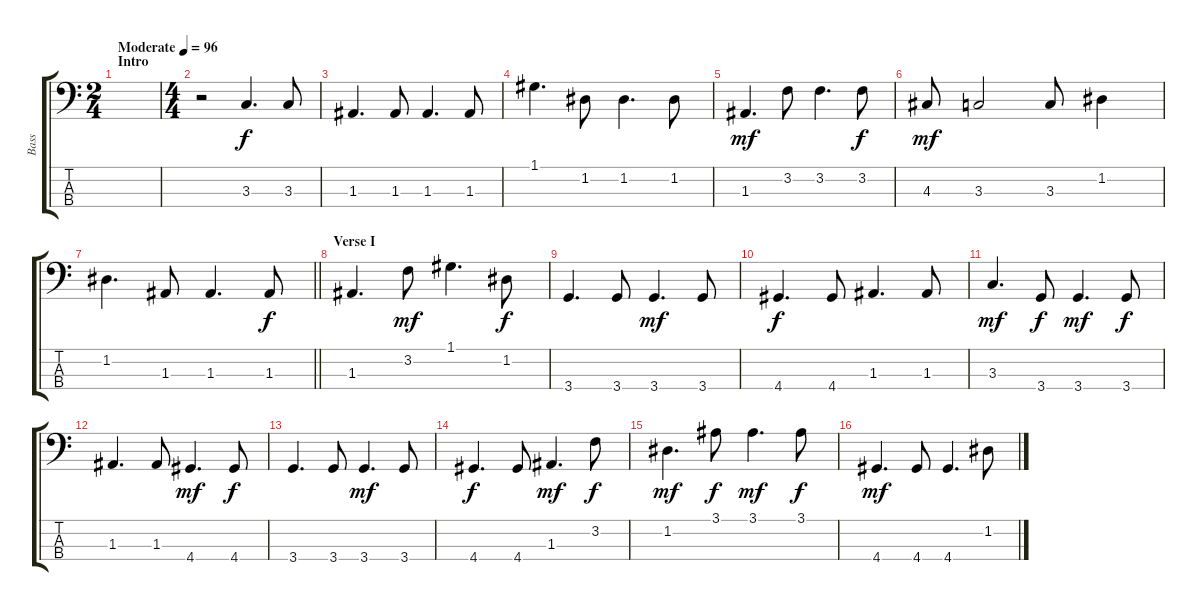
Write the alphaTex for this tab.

\track ("Bass    " "Bass    ") {instrument electricbassfinger}
\staff {score tabs}
\tuning (G2 D2 A1 E1) {hide}
\ts (2 4)
\section ("" "Intro")
\tempo (96 "Moderate")
\clef f4
\ks c
|
\ts (4 4)
r.2 3.3.4{d} 3.3.8 |
1.3.4{d} 1.3.8 1.3.4{d} 1.3.8 |
1.1.4{d} 1.2.8 1.2.4{d} 1.2.8{dy f} |
1.3.4{d dy mf} 3.2.8 3.2.4{d} 3.2.8{dy f} |
4.3.8{dy mf} 3.3.2 3.3.8 1.2.4 |
\barLineRight lightlight
1.2.4{d} 1.3.8 1.3.4{d} 1.3.8{dy f} |
\section ("" "Verse I")
1.3.4{d} 3.2.8{dy mf} 1.1.4{d} 1.2.8{dy f} |
3.4.4{d} 3.4.8 3.4.4{d dy mf} 3.4.8 |
4.4.4{d dy f} 4.4.8 1.3.4{d} 1.3.8 |
3.3.4{d dy mf} 3.4.8{dy f} 3.4.4{d dy mf} 3.4.8{dy f} |
1.3.4{d} 1.3.8 4.4.4{d dy mf} 4.4.8{dy f} |
3.4.4{d} 3.4.8 3.4.4{d dy mf} 3.4.8 |
4.4.4{d dy f} 4.4.8 1.3.4{d dy mf} 3.2.8{dy f} |
1.2.4{d dy mf} 3.1.8{dy f} 3.1.4{d dy mf} 3.1.8{dy f} |
4.4.4{d dy mf} 4.4.8 4.4.4{d} 1.2.8
